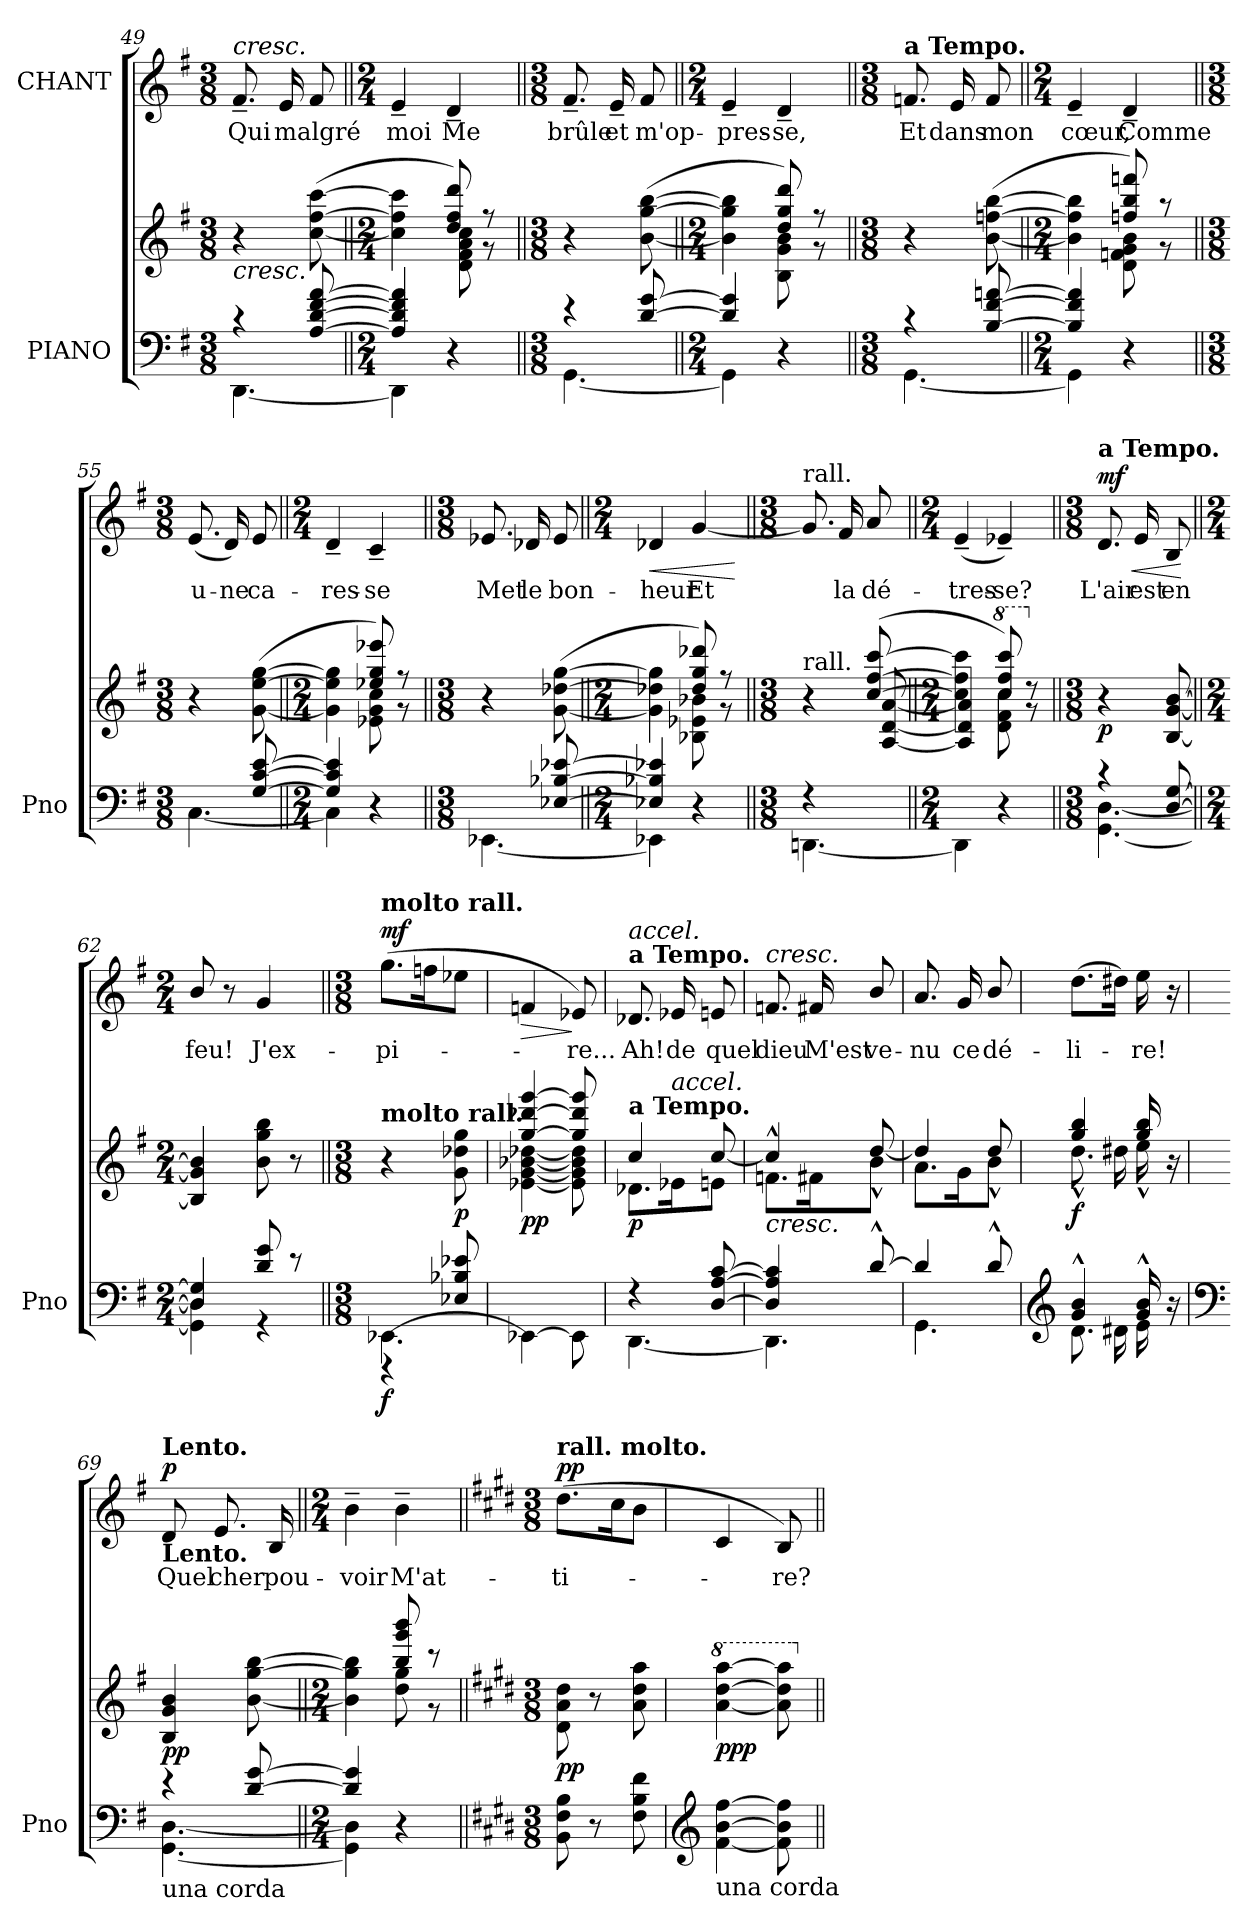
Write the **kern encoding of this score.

**kern	**kern	**dynam	**kern	**text	**dynam
*part2	*part2	*part2	*part1	*part1	*part1
*staff3	*staff2	*staff2/3	*staff1	*staff1	*staff1
*I"PIANO	*	*	*I"CHANT	*	*
*I'Pno	*	*	*	*	*
*clefF4	*clefG2	*	*clefG2	*	*
*k[f#]	*k[f#]	*	*k[f#]	*	*
*M3/8	*M3/8	*	*M3/8	*	*
=49	=49	=49	=49	=49	=49
*^	*	*	*	*	*
!	!	!	!	!LO:TX:a:i:t=cresc.	!	!
!	!	!LO:TX:b:i:t=cresc.	!	!	!	!
4r	[4.DD\	4r	.	8.f#~/	Qui	.
.	.	.	.	16e/	malgré	.
[8A/ [8d/ [8f#/ [8a/	.	([8cc\ [>8ff#\ [>8ccc\	.	8f#/	.	.
=50||	=50||	=50||	=50||	=50||	=50||	=50||
*M2/4	*	*M2/4	*	*M2/4	*	*
*	*	*^	*	*	*	*
4A/] 4d/] 4f#/] 4a/]	4DD\]	4cc\] 4ff#\] 4ccc\]	4ryy	.	4e~/	moi	.
4ryy	4r	8dd/ 8ff#/ 8ddd/)	8d\ 8f#\ 8a\ 8cc\	.	4d~/	Me	.
.	.	8r	8r	.	.	.	.
*	*	*v	*v	*	*	*	*
=51||	=51||	=51||	=51||	=51||	=51||	=51||
*M3/8	*	*M3/8	*	*M3/8	*	*
4r	[4.GG\	4r	.	8.f#~/	brûle	.
.	.	.	.	16e~/	et	.
[8d/ [8g/	.	([8b\ [>8gg\ [>8bb\	.	8f#/	m'op-	.
=52||	=52||	=52||	=52||	=52||	=52||	=52||
*M2/4	*	*M2/4	*	*M2/4	*	*
*	*	*^	*	*	*	*
4d/] 4g/]	4GG\]	4b\] 4gg\] 4bb\]	4ryy	.	4e~/	-pres-	.
4ryy	4r	8dd/ 8gg/ 8ddd/)	8B\ 8g\ 8b\	.	4d~/	-se,	.
.	.	8r	8r	.	.	.	.
*	*	*v	*v	*	*	*	*
=53||	=53||	=53||	=53||	=53||	=53||	=53||
*M3/8	*	*M3/8	*	*M3/8	*	*
*	*	*^	*	*	*	*
!	!	!	!	!	!LO:TX:a:B:t=a Tempo.	!	!
!	!	!LO:TX:a:B:t=a Tempo.	!	!	!	!	!
*	*	*v	*v	*	*	*	*
4r	[4.GG\	4r	.	8.fn/	Et	.
.	.	.	.	16e/	dans	.
[8B/ [8f#/ [8an/	.	([8b\ [>8ffn\ [>8bb\	.	8f/	mon	.
=54||	=54||	=54||	=54||	=54||	=54||	=54||
*M2/4	*	*M2/4	*	*M2/4	*	*
*	*	*^	*	*	*	*
4B/] 4f#/] 4an/]	4GG\]	4b\] 4ffn\] 4bb\]	4ryy	.	4e~/	cœur,	.
4ryy	4r	8ff/ 8bb/ 8fffn/)	8d\ 8fn\ 8g\ 8b\	.	4d~/	Comme	.
.	.	8r	8r	.	.	.	.
*	*	*v	*v	*	*	*	*
=55||	=55||	=55||	=55||	=55||	=55||	=55||
*M3/8	*	*M3/8	*	*M3/8	*	*
4ryy	[4.C\	4r	.	(8.e/	u-	.
.	.	.	.	16d/)	-ne	.
[8G/ [8c/ [8e/	.	([8g\ [>8ee\ [>8gg\	.	8e/	ca-	.
=56||	=56||	=56||	=56||	=56||	=56||	=56||
*M2/4	*	*M2/4	*	*M2/4	*	*
*	*	*^	*	*	*	*
4G/] 4c/] 4e/]	4C\]	4g\] 4ee\] 4gg\]	4ryy	.	4d~/	-res-	.
4ryy	4r	8ee-X/ 8gg/ 8eee-X/)	8e-X\ 8g\ 8cc\	.	4c~/	-se	.
.	.	8r	8r	.	.	.	.
*	*	*v	*v	*	*	*	*
=57||	=57||	=57||	=57||	=57||	=57||	=57||
*M3/8	*	*M3/8	*	*M3/8	*	*
*	*	*^	*	*	*	*
!	!	!	!	!LO:DY:b	!	!	!
!	!	!	!	!LO:DY:n=1:b	!	!	!LO:DY:a
!	!	!	!	!	!	!	!LO:DY:n=1:a
*	*	*v	*v	*	*	*	*
4ryy	[4.EE-X\	4r	other-dynamics f	8.e-X/	Met	other-dynamics f
.	.	.	.	16d-X/	le	.
[8E-X/ [8B-X/ [8e-X/	.	([8g\ [>8dd-X\ [>8gg\	.	8e-/	bon-	.
=58||	=58||	=58||	=58||	=58||	=58||	=58||
*M2/4	*	*M2/4	*	*M2/4	*	*
*	*	*^	*	*	*	*
!	!	!	!	!	!	!	!LO:HP:b
4E-X/] 4B-X/] 4e-X/]	4EE-X\]	4g\] 4dd-X\] 4gg\]	4ryy	.	4d-X/	-heur	<
4ryy	4r	8dd-/ 8gg/ 8ddd-X/)	8B-X\ 8e-X\ 8b-X\	.	[4g/	Et	.
.	.	8r	8r	.	.	.	.
*v	*v	*	*	*	*	*	*
*	*v	*v	*	*	*	*
.	.	.	.	.	[
=59||	=59||	=59||	=59||	=59||	=59||
*M3/8	*M3/8	*	*M3/8	*	*
*^	*^	*	*	*	*
!	!	!	!	!	!LO:TX:a:t=rall.	!	!
!	!	!LO:TX:a:t=rall.	!	!	!	!	!
4r	[4.DDn\	4r	4ryy	.	8.g/]	.	.
.	.	.	.	.	16f#/	la	.
8ryy	.	(>[8cc/ [8ff#/ [8ccc/	[8A/ [8d/ [8a/	.	8a/	dé-	.
*	*	*v	*v	*	*	*	*
=60||	=60||	=60||	=60||	=60||	=60||	=60||
*M2/4	*	*M2/4	*	*M2/4	*	*
*	*	*^	*	*	*	*
*	*	*	*^	*	*	*	*
4ryy	4DD\]	4cc\] 4ff#\] 4ccc\]	4ryy	4A/] 4d/] 4a/]	.	(4e~/	-tres-	.
*	*	*8va	*	*	*	*	*	*
4ryy	4r	8ccc/ 8fff#/ 8cccc/)	8dd\ 8ff#\ 8ccc\	4ryy	.	4e-X~/)	-se?	.
*	*	*X8va	*	*	*	*	*	*
.	.	8r	8r	.	.	.	.	.
*	*	*v	*v	*v	*	*	*	*
=61||	=61||	=61||	=61||	=61||	=61||	=61||
*M3/8	*	*M3/8	*	*M3/8	*	*
*	*	*^	*	*	*	*
!	!	!	!	!	!LO:TX:a:B:t=a Tempo.	!	!
!	!	!LO:TX:a:B:t=a Tempo.	!	!	!	!	!
!	!	!	!	!LO:DY:b	!	!	!LO:HP:b
!	!	!	!	!	!	!	!LO:DY:n=1:a
*	*	*v	*v	*	*	*	*
4r	[4.GG\ [4.D\	4r	p	8.d/	L'air	< mf
.	.	.	.	16e/	est	.
[8D/ [8G/	.	[<8B/ [<8g/ [8b/	.	8B/	en	.
*v	*v	*	*	*	*	*
.	.	.	.	.	[
=62||	=62||	=62||	=62||	=62||	=62||
*M2/4	*M2/4	*	*M2/4	*	*
*^	*	*	*	*	*
4D/] 4G/]	4GG\] 4D\]	4B/] 4g/] 4b/]	.	8b/	feu!	.
.	.	.	.	8r	.	.
8d/ 8g/	4r	8b\ 8gg\ 8bb\	.	4g/	J'ex-	.
8r	.	8r	.	.	.	.
=63||	=63||	=63||	=63||	=63||	=63||	=63||
*M3/8	*	*M3/8	*	*M3/8	*	*
!	!	!	!	!LO:TX:a:B:t=molto rall.	!	!
!	!	!LO:TX:a:B:t=molto rall.	!	!	!	!
!	!	!	!LO:DY:b=2	!	!	!LO:DY:a
[4.EE-X\	4r	4r	f	(8.gg\L	-pi-	mf
.	.	.	.	16ffn\K	.	.
!	!	!	!LO:DY:b	!	!	!
.	8E-X/ 8B-X/ 8e-X/	8g\ 8dd-X\ 8gg\	p	8ee-X\J	.	.
=64	=64	=64	=64	=64	=64	=64
*	*	*^	*	*	*	*
!	!	!	!	!LO:DY:b	!	!	!LO:HP:b
*v	*v	*	*	*	*	*	*
4EE-X\_	[4gg/ [4ddd-X/ [4ggg/	[4e-X\ [4g\ [4b-X\ [4dd-X\	pp	4fn/	.	>
8EE-\]	8gg/] 8ddd-/] 8ggg/]	8e-\] 8g\] 8b-\] 8dd-\]	.	8e-X/)	-re...	]
=65	=65	=65	=65	=65	=65	=65
*^	*	*	*	*	*	*
!	!	!	!	!	!LO:TX:a:B:t=a Tempo.	!	!
!	!	!	!	!	!LO:TX:i:t=accel.	!	!
!	!	!LO:TX:a:B:t=a Tempo.	!	!	!	!	!
!	!	!	!	!LO:DY:b	!	!	!
4r	[4.DD\	8.d-X\L	4cc/	p	8.d-X/	Ah!	.
!	!	!LO:TX:i:t=accel.	!	!	!	!	!
.	.	16e-X\K	.	.	16e-X/	de	.
[8D/ [8A/ [8c/	.	8en\J	[8cc/	.	8en/	quel	.
=66	=66	=66	=66	=66	=66	=66	=66
!	!	!	!	!	!LO:TX:a:i:t=cresc.	!	!
!	!	!LO:TX:b:i:t=cresc.	!	!	!	!	!
4D/] 4A/] 4c/]	4.DD\]	8.fn^^\L	4cc/]	.	8.fn/	dieu	.
.	.	16f#X\K	.	.	16f#X/	M'est	.
[8d^^/	.	8b\J	[8dd^^/	.	8b/	ve-	.
=67	=67	=67	=67	=67	=67	=67	=67
4d/]	4.GG\	8.a\L	4dd/]	.	8.a/	-nu	.
.	.	16g\K	.	.	16g/	ce	.
8d^^/	.	8b\J	8dd^^/	.	8b/	dé-	.
=68	=68	=68	=68	=68	=68	=68	=68
*clefG2	*	*	*	*	*	*	*
!	!	!	!	!LO:DY:b	!	!	!
4g/^^ 4b/^^	8.d\L	8.dd\L	4gg/^^ 4bb/^^	f	(8.dd\L	-li-	.
.	16d#X\L	16dd#X\L	.	.	16dd#X\Jk)	.	.
16g/^^ 16b/^^	16e\JL	16ee\JL	16gg/^^ 16bb/^^	.	16ee\	-re!	.
16r	16ryy	16r	16ryy	.	16r	.	.
*	*	*v	*v	*	*	*	*
=69	=69	=69	=69	=69	=69	=69
*clefF4	*	*	*	*	*	*
*	*	*^	*	*	*	*
!	!	!	!	!	!LO:TX:a:B:t=Lento.	!	!
!	!	!	!	!	!LO:TX:b:B:t=Lento.	!	!
!	!	!LO:TX:b:i:t=dim.	!	!	!	!	!
!LO:TX:b:t=una corda	!	!	!	!	!	!	!
!	!	!	!	!LO:DY:b	!	!	!LO:DY:a
*	*	*v	*v	*	*	*	*
4r	[4.GG\ [4.D\	4B/ 4g/ 4b/	pp	8d/	Quel	p
.	.	.	.	8.e/	cher	.
[8d/ [8g/	.	[8b\ [>8gg\ [>8bb\	.	.	.	.
.	.	.	.	16B/	pou-	.
=70||	=70||	=70||	=70||	=70||	=70||	=70||
*M2/4	*	*M2/4	*	*M2/4	*	*
*	*	*^	*	*	*	*
4d/] 4g/]	4GG\] 4D\]	4b\] 4gg\] 4bb\]	4ryy	.	4b~\	-voir	.
4ryy	4r	8bb/ 8ggg/ 8bbb/	8dd\ 8gg\	.	4b~\	M'at-	.
.	.	8r	8r	.	.	.	.
*v	*v	*	*	*	*	*	*
*	*v	*v	*	*	*	*
=71||	=71||	=71||	=71||	=71||	=71||
*k[f#c#g#d#]	*k[f#c#g#d#]	*	*k[f#c#g#d#]	*	*
*M3/8	*M3/8	*	*M3/8	*	*
*	*^	*	*	*	*
!	!	!	!	!LO:TX:a:B:t=rall. molto.	!	!
!	!LO:TX:a:B:t=rall. molto.	!	!	!	!	!
!	!	!	!LO:DY:b	!	!	!LO:DY:a
*	*v	*v	*	*	*	*
8BB\ 8F#\ 8B\	8d#\ 8a\ 8dd#\	pp	(8.dd#\L	-ti-	pp
8r	8r	.	.	.	.
.	.	.	16cc#\K	.	.
8F#\ 8B\ 8f#\	8a\ 8dd#\ 8aa\	.	8b\J	.	.
=72	=72	=72	=72	=72	=72
*clefG2	*	*	*	*	*
*	*8va	*	*	*	*
!LO:TX:b:t=una corda	!	!	!	!	!
!	!	!LO:DY:b	!	!	!
[4f#\ [4b\ [4ff#\	[4aa\ [4ddd#\ [4aaa\	ppp	4c#/	.	.
8f#\] 8b\] 8ff#\]	8aa\] 8ddd#\] 8aaa\]	.	8B/)	-re?	.
*	*X8va	*	*	*	*
=||	=||	=||	=||	=||	=||
*-	*-	*-	*-	*-	*-
